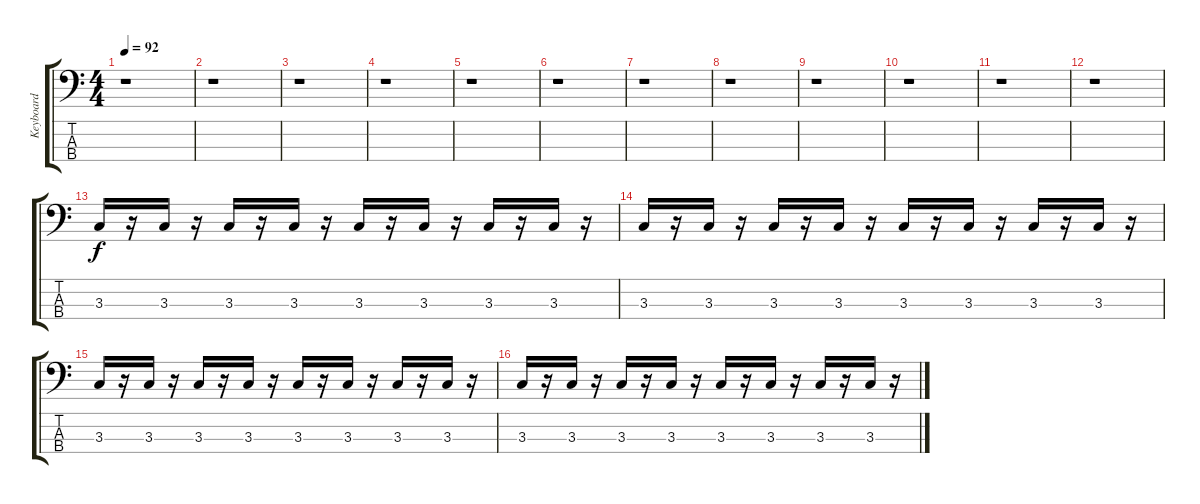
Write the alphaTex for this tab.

\track ("Keyboard" "Keyboard") {instrument acousticbass}
\staff {score tabs}
\tuning (G2 D2 A1 E1) {hide}
\ts (4 4)
\tempo 92
\clef f4
\ks c
r.1{dy f instrument acousticbass} |
r.1 |
r.1 |
r.1 |
r.1 |
r.1 |
r.1 |
r.1 |
r.1 |
r.1 |
r.1 |
r.1 |
3.3.16 r.16 3.3.16 r.16 3.3.16 r.16 3.3.16 r.16 3.3.16 r.16 3.3.16 r.16 3.3.16 r.16 3.3.16 r.16 |
3.3.16 r.16 3.3.16 r.16 3.3.16 r.16 3.3.16 r.16 3.3.16 r.16 3.3.16 r.16 3.3.16 r.16 3.3.16 r.16 |
3.3.16 r.16 3.3.16 r.16 3.3.16 r.16 3.3.16 r.16 3.3.16 r.16 3.3.16 r.16 3.3.16 r.16 3.3.16 r.16 |
3.3.16 r.16 3.3.16 r.16 3.3.16 r.16 3.3.16 r.16 3.3.16 r.16 3.3.16 r.16 3.3.16 r.16 3.3.16 r.16
